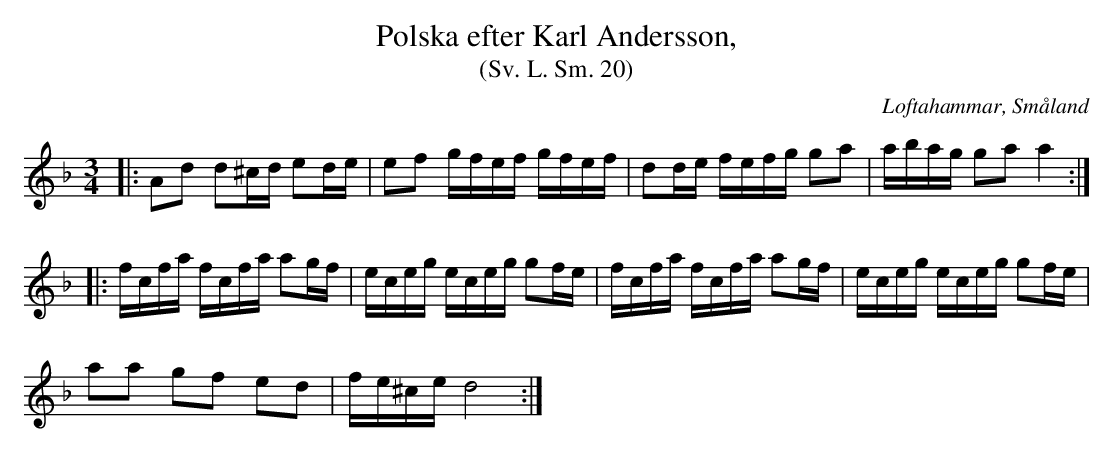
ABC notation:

X:1
T:Polska efter Karl Andersson,
T:(Sv. L. Sm. 20)
O:Loftahammar, Småland
M:3/4
L:1/16
K:Dm
|:A2d2 d2^cd e2de|e2f2 gfef gfef|d2de fefg g2a2|abag g2a2 a4:|
|:fcfa fcfa a2gf|eceg eceg g2fe|fcfa fcfa a2gf|eceg eceg g2fe|
a2a2 g2f2 e2d2|fe^ce d8:|
